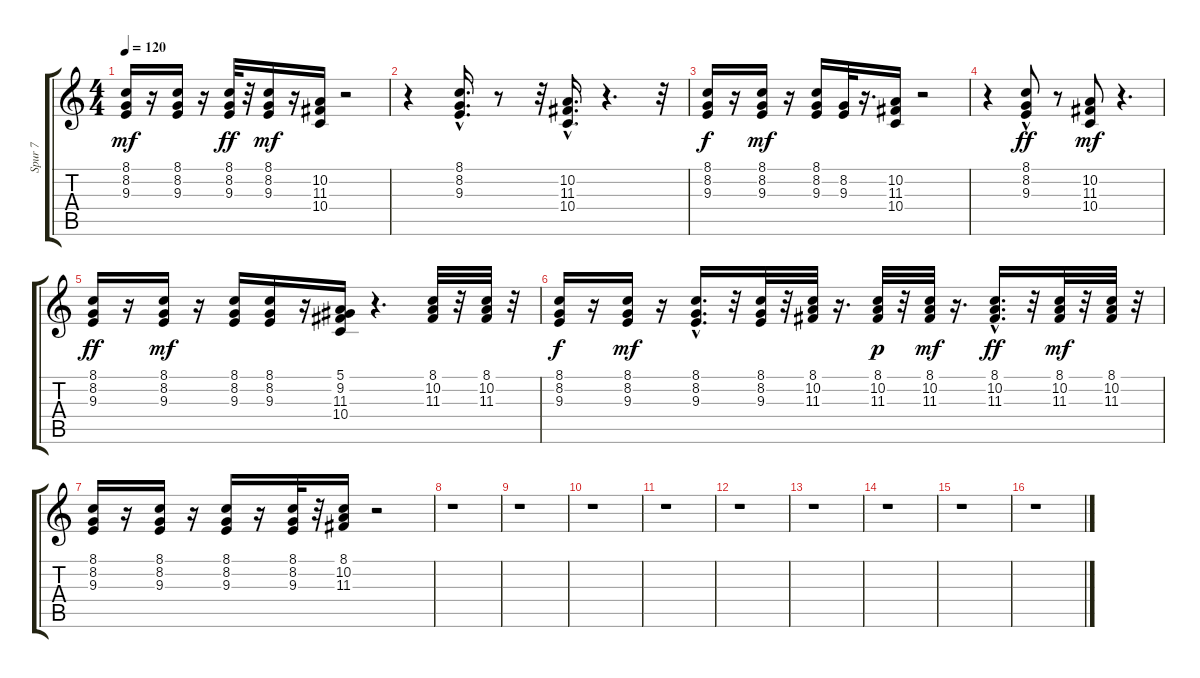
\track ("Spur 7" "Spur 7") {instrument voiceoohs}
\staff {score tabs}
\tuning (E4 B3 G3 D3 A2 E2) {hide}
\ts (4 4)
\tempo 120
\clef g2
\ks c
(8.1 8.2 9.3).16{dy mf} r.16 (8.1 8.2 9.3).16 r.16 (8.1 8.2 9.3).32{dy ff} r.32 (8.1 8.2 9.3).16{dy mf} r.16 (10.2 11.3 10.4).16 r.2 |
r.4 (8.1{hac} 8.2{hac} 9.3{hac}).16{d} r.8 r.32 (10.2{hac} 11.3{hac} 10.4{hac}).16{d} r.4{d} r.32 |
(8.1 8.2 9.3).16{dy f} r.16 (8.1 8.2 9.3).16{dy mf} r.16 (8.1 8.2 9.3).16 (8.2 9.3).32 r.16{d} (10.2 11.3 10.4).16 r.2 |
r.4 (8.1{hac} 8.2{hac} 9.3).8{dy ff} r.8 (10.2 11.3 10.4).8{dy mf} r.4{d} |
(8.1 8.2 9.3).16{dy ff} r.16 (8.1 8.2 9.3).16{dy mf} r.16 (8.1 8.2 9.3).16 (8.1 8.2 9.3).16 r.16 (5.1 9.2 11.3 10.4).16 r.4{d} (8.1 10.2 11.3).32 r.32 (8.1 10.2 11.3).32 r.32 |
(8.1 8.2 9.3).16{dy f} r.16 (8.1 8.2 9.3).16{dy mf} r.16 (8.1{hac} 8.2 9.3).16{d} r.32 (8.1 8.2 9.3).32 r.32 (8.1 10.2 11.3).32 r.16{d} (8.1 10.2 11.3).32{dy p} r.32 (8.1 10.2 11.3).32{dy mf} r.16{d} (8.1{hac} 10.2 11.3).16{d dy ff} r.32 (8.1 10.2 11.3).32{dy mf} r.32 (8.1 10.2 11.3).32 r.32 |
(8.1 8.2 9.3).16 r.16 (8.1 8.2 9.3).16 r.16 (8.1 8.2 9.3).16 r.16 (8.1 8.2 9.3).32 r.32 (8.1 10.2 11.3).16 r.2 |
r.1 |
r.1 |
r.1 |
r.1 |
r.1 |
r.1 |
r.1 |
r.1 |
r.1
